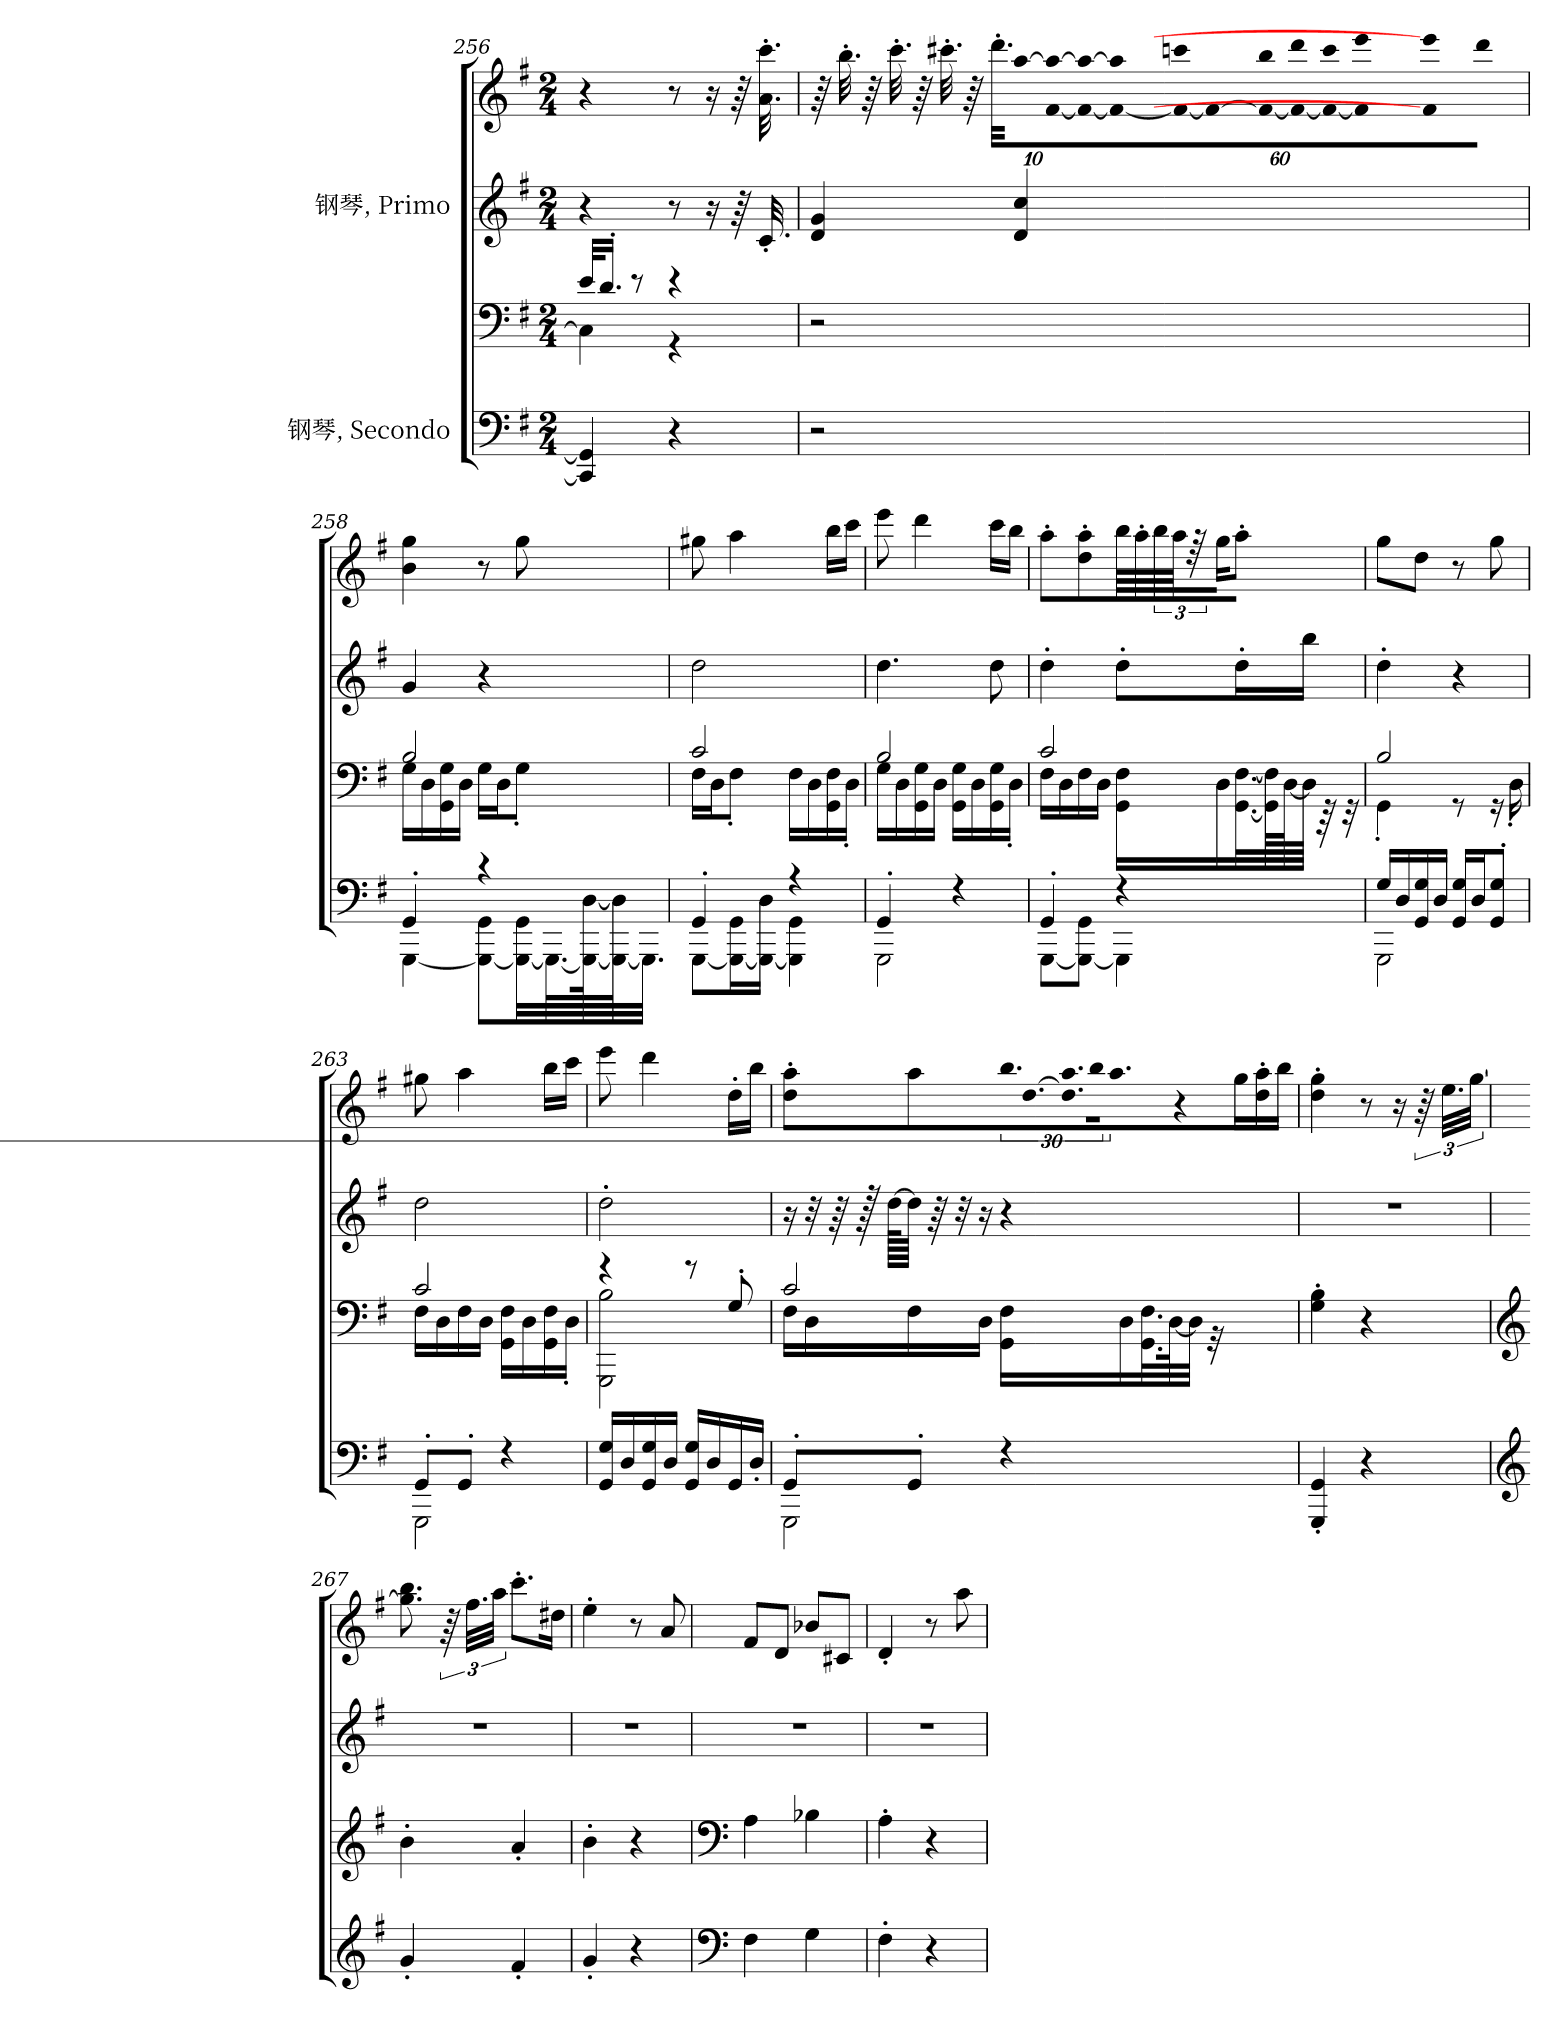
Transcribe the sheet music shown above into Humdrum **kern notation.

**kern	**kern	**kern	**kern
*part2	*part2	*part1	*part1
*staff4	*staff3	*staff2	*staff1
*I"钢琴, Secondo	*	*I"钢琴, Primo	*
*clefF4	*clefF4	*clefG2	*clefG2
*k[f#]	*k[f#]	*k[f#]	*k[f#]
*M2/4	*M2/4	*M2/4	*M2/4
=256	=256	=256	=256
*	*^	*	*
4CC/] 4GG/]	32e/KLL	4C\]	4r	4r
.	16.d'/JJ	.	.	.
.	8r	.	.	.
4r	4r	4r	8r	8r
.	.	.	16r	16r
.	.	.	64r	64r
.	.	.	32.c'/	32.a\' 32.ccc\'
*	*v	*v	*	*
!!LO:LB:g=z
=257	=257	=257	=257
2r	2r	4d/ 4g/	64r
.	.	.	32.bb'\
.	.	.	64r
.	.	.	32.ccc'\
.	.	.	64r
.	.	.	32.ccc#X'\
.	.	.	64r
.	.	.	32.ddd'\LLL
*	*	*	*Xbrackettup
!	!	!	!LO:N:vis=64
.	.	4d/ 4cc/	[640%9aa\L
!	!	!	!LO:N:vis=64
.	.	.	[640%9f#\ 640%9aa\_J
!	!	!	!LO:N:vis=32
.	.	.	1920%53f#\_ 1920%53aa\_
!	!	!	!LO:N:vis=64
.	.	.	640%9f#\_ 640%9aa\]K
!	!	!	!LO:N:vis=32
.	.	.	1920%53f#\_ 1920%53cccn\
!	!	!	!LO:N:vis=64
.	.	.	640%9f#\K_
!	!	!	!LO:N:vis=32
.	.	.	1920%53f#\_ 1920%53bb\
!	!	!	!LO:N:vis=32
.	.	.	1920%53f#\_ 1920%53ddd\
!	!	!	!LO:N:vis=32
.	.	.	1920%53f#\_ 1920%53ccc\
!	!	!	!LO:N:vis=32
.	.	.	1920%53f#\_ [1920%53eee\
.	.	.	1920ryy
!	!	!	!LO:N:vis=64
.	.	.	640%9f#\] 640%9eee\]L
!	!	!	!LO:N:vis=64
.	.	.	640%9ddd\JJJJ
1920ryy	1920ryy	1920ryy	.
!!LO:LB:g=z
=258	=258	=258	=258
*^	*^	*	*
4GG'/	[4GGG\	2B/	16G\LL	4g/	4b\ 4gg\
.	.	.	16D\	.	.
.	.	.	16GG\ 16G\	.	.
.	.	.	16D\JJ	.	.
4r	8GGG\_ 8GG\L	.	16G\LL	4r	8r
.	.	.	16D\J	.	.
.	32GGG\_ 32GG\LL	.	8G'\J	.	8gg\
.	64.GGG\L_	.	.	.	.
.	128GGG\_ [128D\K	.	.	.	.
.	64GGG\_ 64D\]J	.	.	.	.
.	32.GGG\JJJ]	.	.	.	.
=259	=259	=259	=259	=259	=259
4GG'/	[8GGG\L	2c/	16F#\LL	2dd\	8gg#X\
.	.	.	16D\J	.	.
.	16GGG\_ 16GG\L	.	8F#'\J	.	4aa\
.	16GGG\_ 16D\JJ	.	.	.	.
4r	4GGG\] 4GG\	.	16F#\LL	.	.
.	.	.	16D\	.	.
.	.	.	16GG\ 16F#\	.	16bb\LL
.	.	.	16D'\JJ	.	16ccc\JJ
=260	=260	=260	=260	=260	=260
4GG'/	2GGG\	2B/	16G\LL	4.dd\	8eee\
.	.	.	16D\	.	.
.	.	.	16GG\ 16G\	.	4ddd\
.	.	.	16D\JJ	.	.
4r	.	.	16GG\ 16G\LL	.	.
.	.	.	16D\	.	.
.	.	.	16GG\ 16G\	8dd\	16ccc\LL
.	.	.	16D'\JJ	.	16bb\JJ
!!LO:PB:g=z
=261	=261	=261	=261	=261	=261
4GG'/	[8GGG\L	2c/	16F#\LL	4dd'\	8aa'\L
.	.	.	16D\	.	.
.	8GGG\_ 8GG\J	.	16F#\	.	8dd\' 8aa\'
.	.	.	16D\JJ	.	.
4r	4GGG\]	.	16GG\ 16F#\LL	8dd'\L	64bb\LLL
.	.	.	.	.	64aa'\
*	*	*	*	*	*brackettup
.	.	.	.	.	96bb\
.	.	.	.	.	96aa\JJJJ
.	.	.	.	.	96r
.	.	.	16D\	.	16gg\KL
.	.	.	[32.GG\ [32.F#\L	16dd'\L	8aa'\J
.	.	.	128GG\] 128F#\]LL	.	.
.	.	.	[128D\J	.	.
.	.	.	64D\JJJJ]	16bb\JJ	.
.	.	.	64r	.	.
.	.	.	32r	.	.
=262	=262	=262	=262	=262	=262
16G/LL	2GGG\	2B/	4GG'\	4dd'\	8gg\L
16D/	.	.	.	.	.
16GG/ 16G/	.	.	.	.	8dd\J
16D/JJ	.	.	.	.	.
16GG/ 16G/LL	.	.	8r	4r	8r
16D/J	.	.	.	.	.
8GG/' 8G/'J	.	.	16r	.	8gg\
.	.	.	16D'\	.	.
=263	=263	=263	=263	=263	=263
8GG'/L	2GGG\	2c/	16F#\LL	2dd\	8gg#X\
.	.	.	16D\	.	.
8GG'/J	.	.	16F#\	.	4aa\
.	.	.	16D\JJ	.	.
4r	.	.	16GG\ 16F#\LL	.	.
.	.	.	16D\	.	.
.	.	.	16GG\ 16F#\	.	16bb\LL
.	.	.	16D'\JJ	.	16ccc\JJ
*v	*v	*	*	*	*
!!LO:LB:g=z
=264	=264	=264	=264	=264
16GG/ 16G/LL	4r	2GGG\ 2B\	2dd'\	8eee\
16D/	.	.	.	.
16GG/ 16G/	.	.	.	4ddd\
16D/JJ	.	.	.	.
16GG/ 16G/LL	8r	.	.	.
16D/	.	.	.	.
16GG/	8G'/	.	.	16dd'\LL
16D'/JJ	.	.	.	16bb\JJ
=265	=265	=265	=265	=265
*^	*	*	*	*
8GG'/L	2GGG\	2c/	16F#\LL	16r	8dd\' 8aa\'L
.	.	.	16D\	32r	.
.	.	.	.	64r	.
.	.	.	.	128r	.
.	.	.	.	[128dd\KLLLL	.
8GG'/J	.	.	16F#\	64dd\JJJJ]	8aa\
.	.	.	.	64r	.
.	.	.	.	32r	.
.	.	.	16D\JJ	16r	.
!	!	!	!	!	!LO:N:vis=256.
4r	.	.	16GG\ 16F#\LL	4r	1920%17bb\LLLL
!	!	!	!	!	!LO:N:vis=256.
.	.	.	.	.	[1920%17dd\
!	!	!	!	!	!LO:N:vis=256.
.	.	.	.	.	1920%17dd\] 1920%17aa\J
!	!	!	!	!	!LO:N:vis=256%9
.	.	.	.	.	960%17bb\
.	.	.	.	.	1920ryy
!	!	!	!	!	!LO:N:vis=256.
.	.	.	.	.	1920%17aa\JJJJk
!	!	!	!	!	!LO:N:vis=128
.	.	.	.	.	1920%17r
.	.	.	16D\	.	16gg\LL
.	.	.	32.GG\ 32.F#\L	.	16dd\' 16aa\'
.	.	.	[64D\K	.	.
.	.	.	32D\JJJ]	.	16bb\JJ
.	.	.	32r	.	.
*v	*v	*	*	*	*
*	*v	*v	*	*
=266	=266	=266	=266
4GGG/' 4GG/'	4G\' 4B\'	2r	4dd\' 4gg\'
4r	4r	.	8r
.	.	.	16r
.	.	.	96r
.	.	.	48.ee\LLL
.	.	.	[48gg\JJJ
!!LO:LB:g=z
=267	=267	=267	=267
*clefG2	*clefG2	*	*
4g'/	4b'\	2r	8.gg\] 8.bb\
.	.	.	96r
.	.	.	48.ff#\LLL
.	.	.	48aa\JJJ
4f#'/	4a'/	.	8.ccc'\L
.	.	.	16dd#X\Jk
=268	=268	=268	=268
4g'/	4b'\	2r	4ee'\
4r	4r	.	8r
.	.	.	8a/
=269	=269	=269	=269
*clefF4	*clefF4	*	*
4F#\	4A\	2r	8f#/L
.	.	.	8d/J
4G\	4B-X\	.	8b-X/L
.	.	.	8c#X/J
=270	=270	=270	=270
4F#'\	4A'\	2r	4d'/
4r	4r	.	8r
.	.	.	8aa\
=	=	=	=
*-	*-	*-	*-
